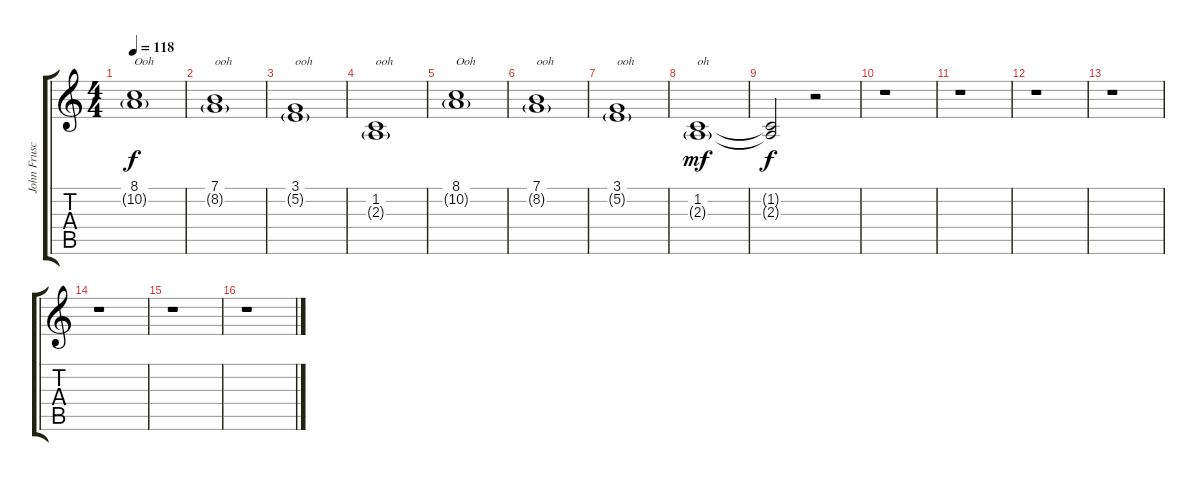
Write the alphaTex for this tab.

\track ("John Frusciante (Back Vocals)" "John Frusc") {instrument tenorsax}
\staff {score tabs}
\tuning (E4 B3 G3 D3 A2 E2) {hide}
\ts (4 4)
\tempo 118
\clef g2
\ks c
(8.1 10.2{g}).1{txt "Ooh" dy f} |
(7.1 8.2{g}).1{txt "ooh"} |
(3.1 5.2{g}).1{txt "ooh"} |
(1.2 2.3{g}).1{txt "ooh"} |
(8.1 10.2{g}).1{txt "Ooh"} |
(7.1 8.2{g}).1{txt "ooh"} |
(3.1 5.2{g}).1{txt "ooh"} |
(1.2 2.3{g}).1{txt "oh" dy mf} |
(1.2{t} 2.3{t}).2{dy f} r.2 |
r.1 |
r.1 |
r.1 |
r.1 |
r.1 |
r.1 |
r.1
